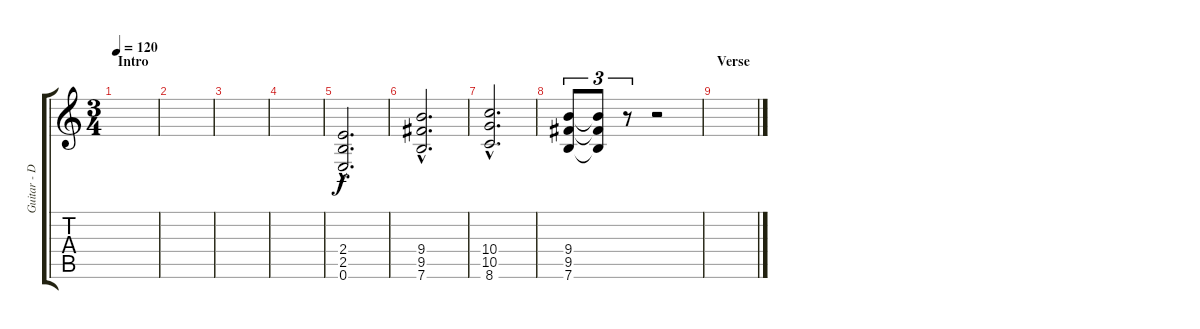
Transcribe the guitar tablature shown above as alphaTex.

\track ("Guitar - Distortion" "Guitar - D") {instrument distortionguitar}
\staff {score tabs}
\tuning (E4 B3 G3 D3 A2 E2) {hide}
\ts (3 4)
\section ("" "Intro")
\tempo 120
\clef g2
\ks c
|
|
|
|
(2.4{hac} 2.5{hac} 0.6{hac}).2{d} |
(9.4{hac} 9.5{hac} 7.6{hac}).2{d} |
(10.4{hac} 10.5{hac} 8.6{hac}).2{d} |
(9.4 9.5 7.6).8{tu (3 2)} (9.4{t} 9.5{t} 7.6{t}).8{tu (3 2)} r.8{tu (3 2)} r.2 |
\section ("" "Verse")
